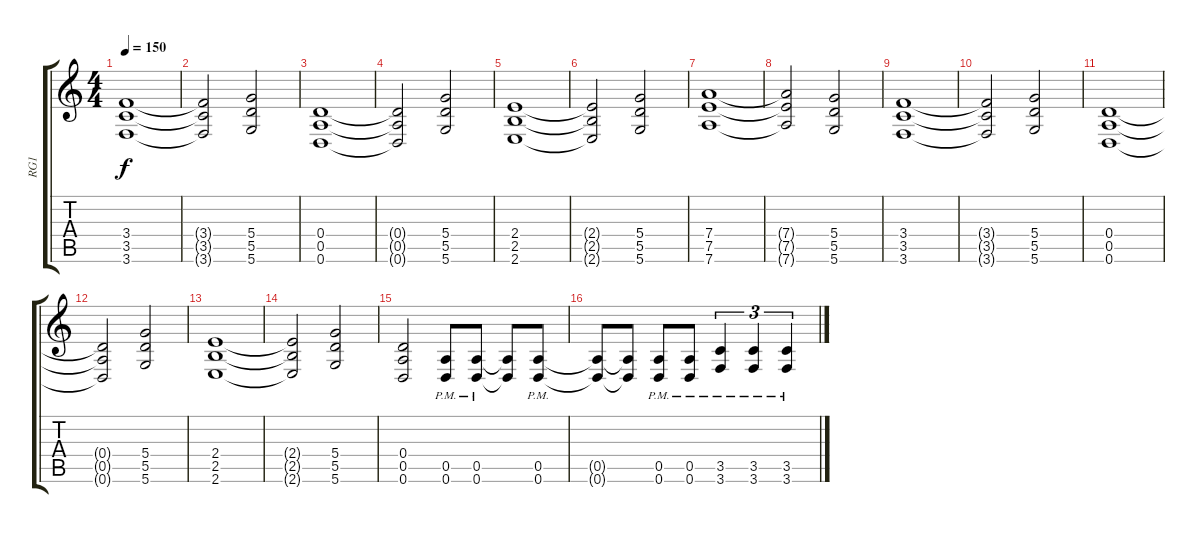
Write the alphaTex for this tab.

\track ("RG1" "RG1") {instrument distortionguitar}
\staff {score tabs}
\tuning (E4 B3 G3 D3 A2 D2) {hide}
\ts (4 4)
\tempo 150
\clef g2
\ks c
(3.4 3.5 3.6).1{dy f} |
(3.4{t} 3.5{t} 3.6{t}).2 (5.4 5.5 5.6).2 |
(0.4 0.5 0.6).1 |
(0.4{t} 0.5{t} 0.6{t}).2 (5.4 5.5 5.6).2 |
(2.4 2.5 2.6).1 |
(2.4{t} 2.5{t} 2.6{t}).2 (5.4 5.5 5.6).2 |
(7.4 7.5 7.6).1 |
(7.4{t} 7.5{t} 7.6{t}).2 (5.4 5.5 5.6).2 |
(3.4 3.5 3.6).1 |
(3.4{t} 3.5{t} 3.6{t}).2 (5.4 5.5 5.6).2 |
(0.4 0.5 0.6).1 |
(0.4{t} 0.5{t} 0.6{t}).2 (5.4 5.5 5.6).2 |
(2.4 2.5 2.6).1 |
(2.4{t} 2.5{t} 2.6{t}).2 (5.4 5.5 5.6).2 |
(0.4 0.5 0.6).2 (0.5{pm} 0.6{pm}).8 (0.5{pm} 0.6{pm}).8 (0.5{t} 0.6{t}).8 (0.5{pm} 0.6{pm}).8 |
(0.5{t} 0.6{t}).8 (0.5{t} 0.6{t}).8 (0.5{pm} 0.6{pm}).8 (0.5{pm} 0.6{pm}).8 (3.5{pm} 3.6{pm}).4{tu (3 2)} (3.5{pm} 3.6{pm}).4{tu (3 2)} (3.5{pm} 3.6{pm}).4{tu (3 2)}
